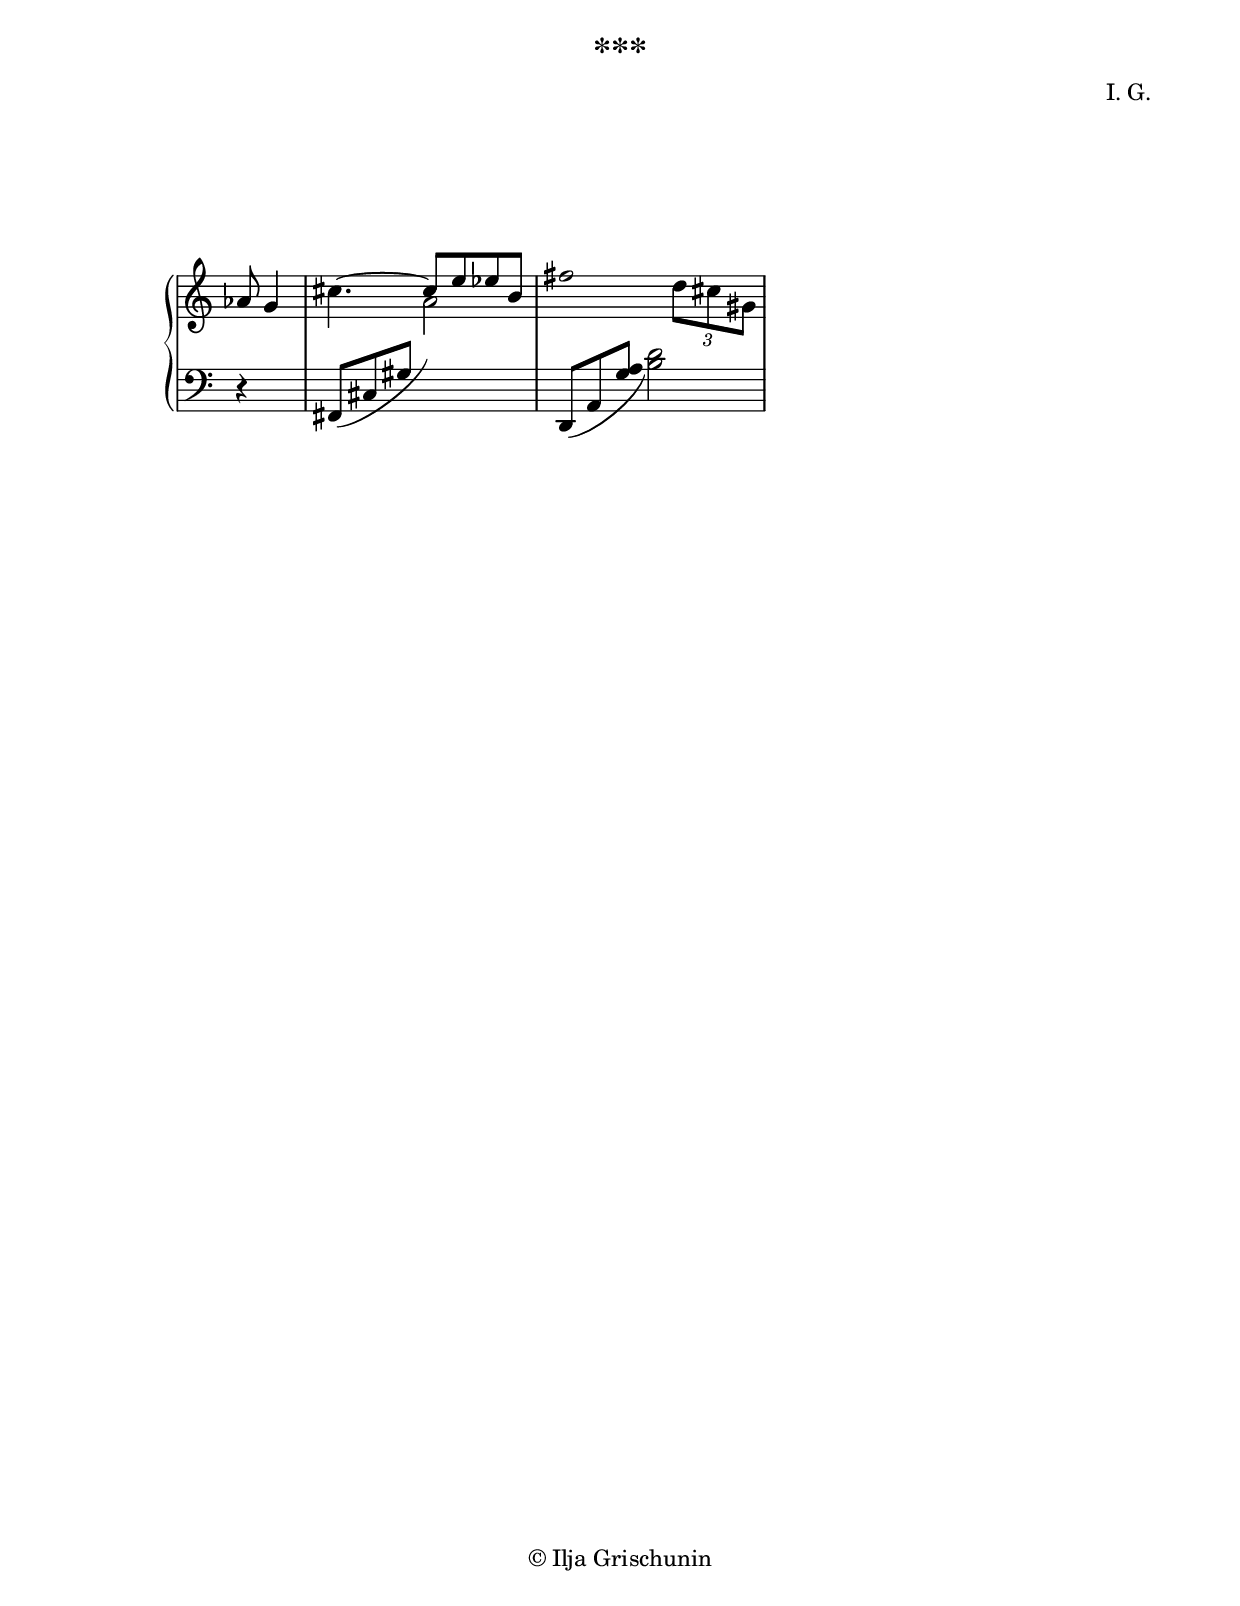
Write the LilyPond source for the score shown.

\version "2.19.15"
%\version "2.18.0"

\language "deutsch"

\header {
  title = "***"
  %meter = ""
  composer = "I. G."
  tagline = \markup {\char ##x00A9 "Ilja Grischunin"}
}

\paper {
  #(set-paper-size "a4")
  top-system-spacing #'basic-distance = #25
  top-markup-spacing #'basic-distance = #15
  markup-system-spacing #'basic-distance = #25
  system-system-spacing #'basic-distance = #30
  last-bottom-spacing #'basic-distance = #25
  left-margin = 15
  right-margin = 15
  %two-sided = ##t
  %inner-margin = 25
  %outer-margin = 15
}

\layout {
  \context {
    \PianoStaff
    \consists #Span_stem_engraver
  }
  \context {
    \Staff
    \remove "Time_signature_engraver"
    %\remove "Clef_engraver"
  }
  \context{
    \Score
    %\override StaffGrouper.staff-staff-spacing.basic-distance = #13
    \remove "Bar_number_engraver"
  }
}

%%%%%%%%% SCRIPTS %%%%%%%%%
pocoCr = #(make-music 'CrescendoEvent
            'span-type 'text
            'span-text "poco cresc.")
pocoDim = #(make-music 'CrescendoEvent
             'span-type 'text
             'span-text "poco dimin.")
top = \change Staff = "RH"
bot = \change Staff = "LH"

%%%%%%%%% INCLUDE %%%%%%%%%


%%%%%%%%%%% RH %%%%%%%%%%%%
rechts = \relative {
  \clef treble
  %\time 7/8
  %\compoundMeter #'((3 8) (2 4))
  \compoundMeter #'((3 4 8))
  \partial 4.
  as'8 g4
  cis4.~
  \stemUp
  cis8 e es h
  <<
    {
      \once \override Stem.stencil = ##f
      fis'2
    }
    \\
    {
      s4. s4 \tuplet 3/2 {d8 cis gis}
    }
  >>
}

%%%%%%%%%%% LH %%%%%%%%%%%%
links = \relative {
  \clef bass
  %\time 7/8
  \compoundMeter #'((3 4 8))
  \partial 4.
  r4 s8
  fis,8_( cis' gis'
  \stemDown
  \top a'2) \bot
  \stemNeutral
  d,,,8_( a' <g' a> <h d>2)
}

%%%%%%%%%%%%D%%%%%%%%%%%%
dynamic = {
  \override DynamicTextSpanner.style = #'none
  \override Hairpin.to-barline = ##f

}

%%%%%%%%%%%%%%%%%%%%%%
\score {
  \new PianoStaff <<
    \new Staff = "RH" \rechts
    \new Dynamics = "DYN" \dynamic
    \new Staff = "LH" \links
  >>
}